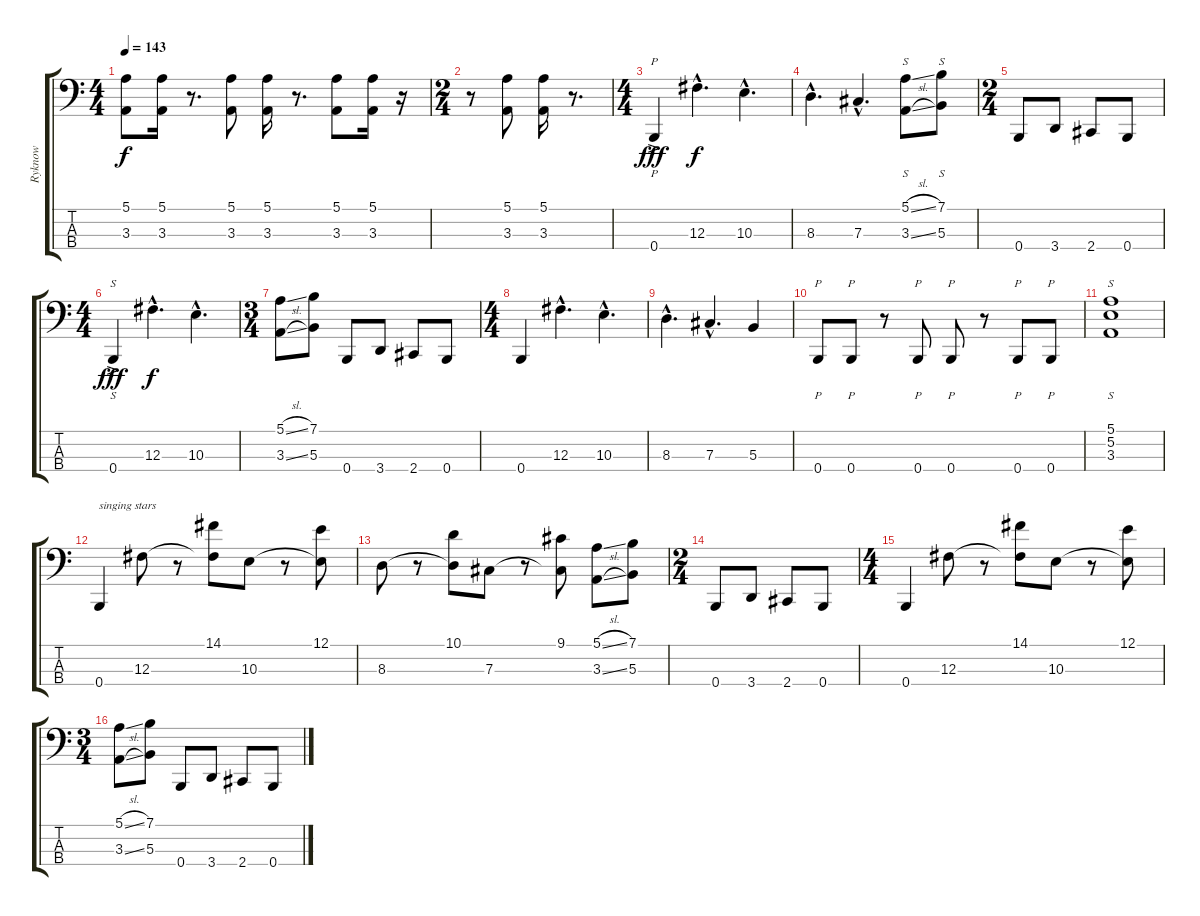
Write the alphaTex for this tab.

\track ("Ryknow" "Ryknow") {instrument slapbass2}
\staff {score tabs}
\tuning (E2 B1 Gb1 B0) {hide}
\ts (4 4)
\tempo 143
\clef f4
\ks c
(5.1 3.3).8{dy f} (5.1 3.3).16 r.8{d} (5.1 3.3).8 (5.1 3.3).16 r.8{d} (5.1 3.3).8 (5.1 3.3).16 r.16 |
\ts (2 4)
r.8 (5.1 3.3).8 (5.1 3.3).16 r.8{d} |
\ts (4 4)
0.4{ac}.4{p dy fff} 12.3{hac}.4{d dy f} 10.3{hac}.4{d} |
8.3{hac}.4{d} 7.3{hac}.4{d} (5.1{sl} 3.3{sl}).8{s} (7.1 5.3).8{s} |
\ts (2 4)
0.4.8 3.4.8 2.4.8 0.4.8 |
\ts (4 4)
0.4{ac}.4{s dy fff} 12.3{hac}.4{d dy f} 10.3{hac}.4{d} |
\ts (3 4)
(5.1{sl} 3.3{sl}).8 (7.1 5.3).8 0.4.8 3.4.8 2.4.8 0.4.8 |
\ts (4 4)
0.4.4 12.3{hac}.4{d} 10.3{hac}.4{d} |
8.3{hac}.4{d} 7.3{hac}.4{d} 5.3.4 |
0.4.8{p} 0.4.8{p} r.8 0.4.8{p} 0.4.8{p} r.8 0.4.8{p} 0.4.8{p} |
(5.1 5.2 3.3).1{s} |
0.4.4{txt "singing stars"} 12.3.8 r.8 (14.1 12.3{t}).8 10.3.8 r.8 (12.1 10.3{t}).8 |
8.3.8 r.8 (10.1 8.3{t}).8 7.3.8 r.8 (9.1 7.3{t}).8 (5.1{sl} 3.3{sl}).8 (7.1 5.3).8 |
\ts (2 4)
0.4.8 3.4.8 2.4.8 0.4.8 |
\ts (4 4)
0.4.4 12.3.8 r.8 (14.1 12.3{t}).8 10.3.8 r.8 (12.1 10.3{t}).8 |
\ts (3 4)
(5.1{sl} 3.3{sl}).8 (7.1 5.3).8 0.4.8 3.4.8 2.4.8 0.4.8
